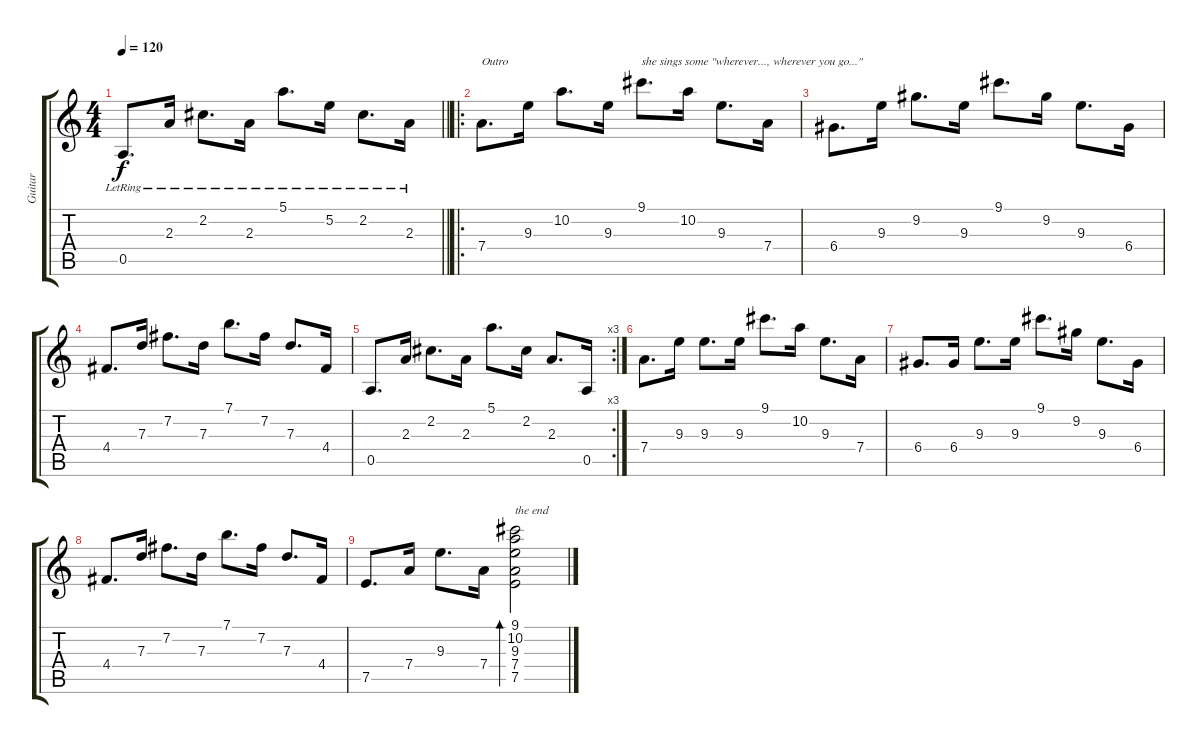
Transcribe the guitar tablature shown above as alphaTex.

\track ("Guitar" "Guitar") {instrument acousticguitarnylon}
\staff {score tabs}
\tuning (E4 B3 G3 D3 A2 E2) {hide}
\ts (4 4)
\tempo 120
\clef g2
\barLineRight lightlight
\ks c
0.5{lr}.8{d dy f} 2.3{lr}.16 2.2{lr}.8{d} 2.3{lr}.16 5.1{lr}.8{d} 5.2{lr}.16 2.2{lr}.8{d} 2.3{lr}.16 |
\ro
7.4.8{d txt "Outro"} 9.3.16 10.2.8{d} 9.3.16 9.1.8{d txt "she sings some \"wherever..., wherever you go...\" "} 10.2.16 9.3.8{d} 7.4.16 |
6.4.8{d} 9.3.16 9.2.8{d} 9.3.16 9.1.8{d} 9.2.16 9.3.8{d} 6.4.16 |
4.4.8{d} 7.3.16 7.2.8{d} 7.3.16 7.1.8{d} 7.2.16 7.3.8{d} 4.4.16 |
\rc 3
0.5.8{d} 2.3.16 2.2.8{d} 2.3.16 5.1.8{d} 2.2.16 2.3.8{d} 0.5.16 |
7.4.8{d} 9.3.16 9.3.8{d} 9.3.16 9.1.8{d} 10.2.16 9.3.8{d} 7.4.16 |
6.4.8{d} 6.4.16 9.3.8{d} 9.3.16 9.1.8{d} 9.2.16 9.3.8{d} 6.4.16 |
4.4.8{d} 7.3.16 7.2.8{d} 7.3.16 7.1.8{d} 7.2.16 7.3.8{d} 4.4.16 |
7.5.8{d} 7.4.16 9.3.8{d} 7.4.16 (9.1 10.2 9.3 7.4 7.5).2{bd 480 txt "the end"}
